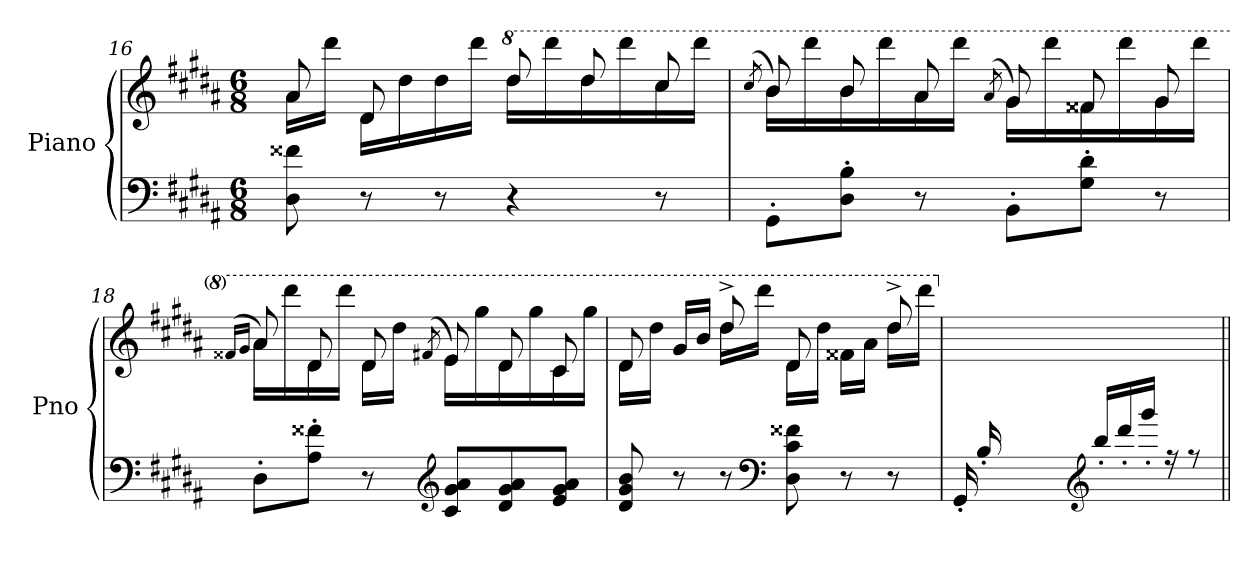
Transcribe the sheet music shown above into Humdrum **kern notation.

**kern	**kern
*part1	*part1
*staff2	*staff1
*I"Piano	*
*I'Pno	*
*clefF4	*clefG2
*k[f#c#g#d#a#]	*k[f#c#g#d#a#]
*M6/8	*M6/8
=16	=16
*	*^
8D#\ 8f##X\	8a#/	16a#\LL
.	.	16ddd#\JJ
8r	8d#/	16d#\LL
.	.	16dd#\
8r	8ryy	16dd#\
.	.	16ddd#\JJ
*	*8va	*
4r	8ddd#/	16ddd#\LL
.	.	16dddd#\
.	8ddd#/	16ddd#\
.	.	16dddd#\
8r	8ccc#/	16ccc#\
.	.	16dddd#\JJ
!!LO:PB:g=z	!!
=17	=17	=17
.	(>8qccc#/	.
8GG#'\L	8bb/)	16bb\LL
.	.	16dddd#\
8D#\' 8B\'J	8bb/	16bb\
.	.	16dddd#\
8r	8aa#/	16aa#\
.	.	16dddd#\JJ
.	(>8qaa#/	.
8BB'\L	8gg#/)	16gg#\LL
.	.	16dddd#\
8G#\' 8d#\'J	8ff##X/	16ff##X\
.	.	16dddd#\
8r	8gg#/	16gg#\
.	.	16dddd#\JJ
=18	=18	=18
.	(>16qff##X/LL	.
.	16qgg#/JJ	.
8D#'\L	8aa#/)	16aa#\LL
.	.	16dddd#\
8A#\' 8f##X\'J	8dd#/	16dd#\
.	.	16dddd#\JJ
8r	8dd#/	16dd#\LL
.	.	16ddd#\JJ
*clefG2	*	*
.	(>8qff#X/	.
8c#/ 8g#/ 8a#/L	8ee/)	16ee\LL
.	.	16ggg#\
8d#/ 8g#/ 8a#/	8dd#/	16dd#\
.	.	16ggg#\
8e/ 8g#/ 8a#/J	8cc#/	16cc#\
.	.	16ggg#\JJ
!!LO:LB:g=z	!!
=19	=19	=19
8d#/ 8g#/ 8b/	8dd#/	16dd#\LL
.	.	16ddd#\JJ
8r	8ryy	16gg#/LL
.	.	16bb/JJ
8r	8ddd#^/	16ddd#\LL
.	.	16dddd#\JJ
*clefF4	*	*
8D#\ 8c#\ 8f##X\	8dd#/	16dd#\LL
.	.	16ddd#\JJ
8r	8ryy	16ff##X\LL
.	.	16aa#\JJ
8r	8ddd#^/	16ddd#\LL
.	.	16dddd#\JJ
*	*v	*v
!!LO:LB:g=z
=20	=20
*^	*
*	*	*X8va
16GG#'/LL	4.ryy	8ryy
16B'/	.	.
2ryy	.	16d#'\
.	.	16g#'\
.	.	16b'\
.	.	16gg#'\JJ
*clefG2	*	*
.	16bb'/LL	8ryy
.	16ddd#'/	.
.	16ggg#'/JJ	4ryy
.	16rff	.
8ryy	8rff	.
*v	*v	*
=||	=||
*-	*-
